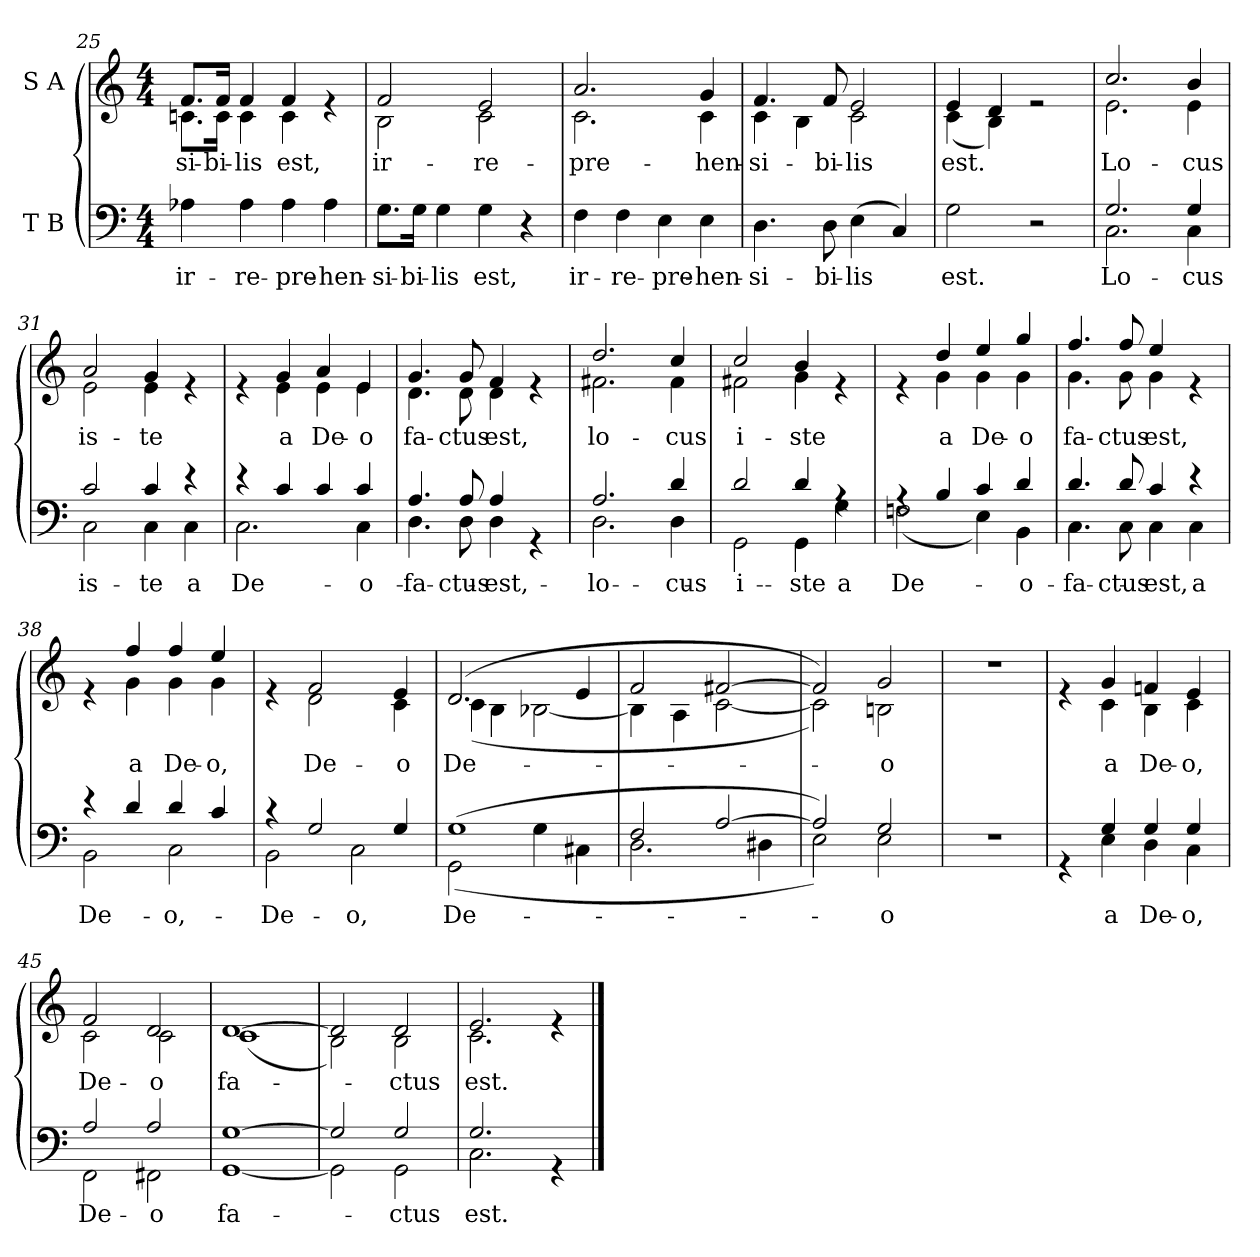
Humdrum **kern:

**kern	**text	**kern	**text
*part2	*part2	*part1	*part1
*staff2	*staff2	*staff1	*staff1
*I"T B	*	*I"S A	*
*clefF4	*	*clefG2	*
*k[]	*	*k[]	*
*M4/4	*	*M4/4	*
=25	=25	=25	=25
*	*	*^	*
4A-X\	ir-	8.f/L	8.cn\L	-si-
.	.	16f/Jk	16c\Jk	-bi-
4A-\	-re-	4f/	4c\	-lis
4A-\	-pre-	4f/	4c\	est,
4A-\	-hen-	4re	4ryy	.
=26	=26	=26	=26	=26
8.G\L	-si-	2f/	2B\	ir-
16G\Jk	-bi-	.	.	.
4G\	-lis	.	.	.
4G\	est,	2e/	2c\	-re-
4r	.	.	.	.
!!LO:LB:g=z	!!
=27	=27	=27	=27	=27
4F\	ir-	2.a/	2.c\	-pre-
4F\	-re-	.	.	.
4E\	-pre-	.	.	.
4E\	-hen-	4g/	4c\	-hen-
=28	=28	=28	=28	=28
4.D\	-si-	4.f/	4c\	-si-
.	.	.	4B\	.
8D\	-bi-	8f/	.	-bi-
(4E\	-lis	2e/	2c\	-lis
4C/)	.	.	.	.
=29	=29	=29	=29	=29
2G\	est.	4e/	(4c\	est.
.	.	4d/	4B\)	.
2r	.	2re	2ryy	.
=30	=30	=30	=30	=30
*^	*	*	*	*
2.G/	2.C\	Lo-	2.cc/	2.e\	Lo-
4G/	4C\	-cus	4b/	4e\	-cus
=31	=31	=31	=31	=31	=31
2c/	2C\	is-	2a/	2e\	is-
4c/	4C\	-te	4g/	4e\	-te
4r	4C\	a	4re	4ryy	.
!!LO:LB:g=z	!!
=32	=32	=32	=32	=32	=32
4r	2.C\	De-	4re	4ryy	.
4c/	.	.	4g/	4e\	a
4c/	.	.	4a/	4e\	De-
4c/	4C\	-o	4e/	4e\	-o
=33	=33	=33	=33	=33	=33
4.A/	4.D\	fa-	4.g/	4.d\	fa-
8A/	8D\	-ctus	8g/	8d\	-ctus
4A/	4D\	est,	4f/	4d\	est,
4rGG	4ryy	.	4re	4ryy	.
=34	=34	=34	=34	=34	=34
2.A/	2.D\	lo-	2.dd/	2.f#X\	lo-
4d/	4D\	-cus	4cc/	4f#\	-cus
=35	=35	=35	=35	=35	=35
2d/	2GG\	i-	2cc/	2f#X\	i-
4d/	4GG\	-ste	4b/	4g\	-ste
4rA	4G\	a	4re	4ryy	.
=36	=36	=36	=36	=36	=36
4rA	(2Fn\	De-	4re	4ryy	.
4B/	.	.	4dd/	4g\	a
4c/	4E\)	.	4ee/	4g\	De-
4d/	4BB\	-o	4gg/	4g\	-o
!!LO:LB:g=z	!!
=37	=37	=37	=37	=37	=37
4.d/	4.C\	fa-	4.ff/	4.g\	fa-
8d/	8C\	-ctus	8ff/	8g\	-ctus
4c/	4C\	est,	4ee/	4g\	est,
4r	4C\	a	4re	4ryy	.
=38	=38	=38	=38	=38	=38
4r	2BB\	De-	4re	4ryy	.
4d/	.	.	4ff/	4g\	a
4d/	2C\	-o,	4ff/	4g\	De-
4c/	.	.	4ee/	4g\	-o,
=39	=39	=39	=39	=39	=39
4r	2BB\	De-	4re	4ryy	.
2G/	.	.	2f/	2d\	De-
.	2C\	-o,	.	.	.
4G/	.	.	4e/	4c\	-o
=40	=40	=40	=40	=40	=40
(1G	(2GG\	De-	(2.d/	(4c\	De-
.	.	.	.	4B\	.
.	4G\	.	.	[2B-X\	.
.	4C#X\	.	4e/	.	.
=41	=41	=41	=41	=41	=41
2F/	2.D\	.	2f/	4B-\]	.
.	.	.	.	4A\	.
[2A/	.	.	[2f#X/	[2c\	.
.	4D#X\	.	.	.	.
!!LO:LB:g=z	!!
=42	=42	=42	=42	=42	=42
2A/])	2E\)	.	2f#/])	2c\])	.
2G/	2E\	-o	2g/	2Bn\	-o
*v	*v	*	*	*	*
*	*	*v	*v	*
=43	=43	=43	=43
1r	.	1r	.
=44	=44	=44	=44
*^	*	*^	*
4rGG	4ryy	.	4re	4ryy	.
4G/	4E\	a	4g/	4c\	a
4G/	4D\	De-	4fn/	4B\	De-
4G/	4C\	-o,	4e/	4c\	-o,
=45	=45	=45	=45	=45	=45
2A/	2FF\	De-	2f/	2c\	De-
2A/	2FF#X\	-o	2d/	2c\	-o
=46	=46	=46	=46	=46	=46
[1G	[1GG	fa-	[1d	(1c	fa-
=47	=47	=47	=47	=47	=47
2G/]	2GG\]	.	2d/]	2B\)	.
2G/	2GG\	-ctus	2d/	2B\	ctus
=48	=48	=48	=48	=48	=48
2.G/	2.C\	est.	2.e/	2.c\	est.
4rGG	4ryy	.	4re	4ryy	.
*v	*v	*	*	*	*
*	*	*v	*v	*
==	==	==	==
*-	*-	*-	*-
